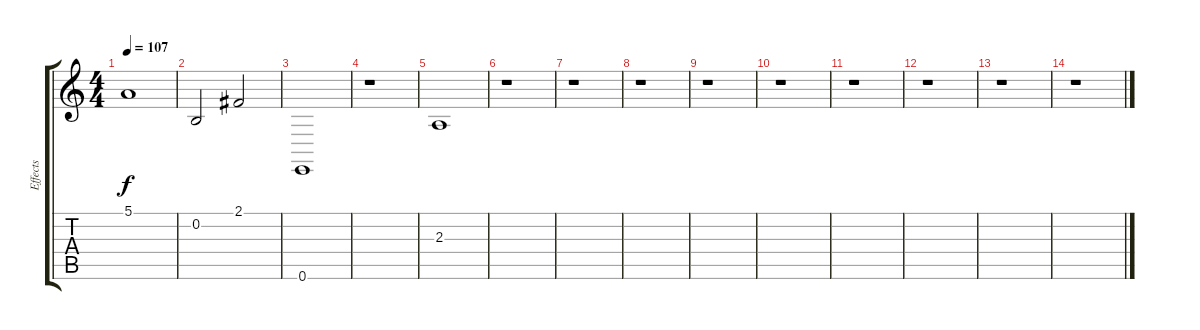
\track ("Effects" "Effects") {instrument birdtweet}
\staff {score tabs}
\tuning (E4 B3 G3 D3 A2 E2) {hide}
\ts (4 4)
\tempo 107
\clef g2
\ks c
5.1.1{dy f} |
0.2.2 2.1.2 |
0.6.1 |
r.1 |
2.3.1 |
r.1 |
r.1 |
r.1 |
r.1 |
r.1 |
r.1 |
r.1 |
r.1 |
r.1
